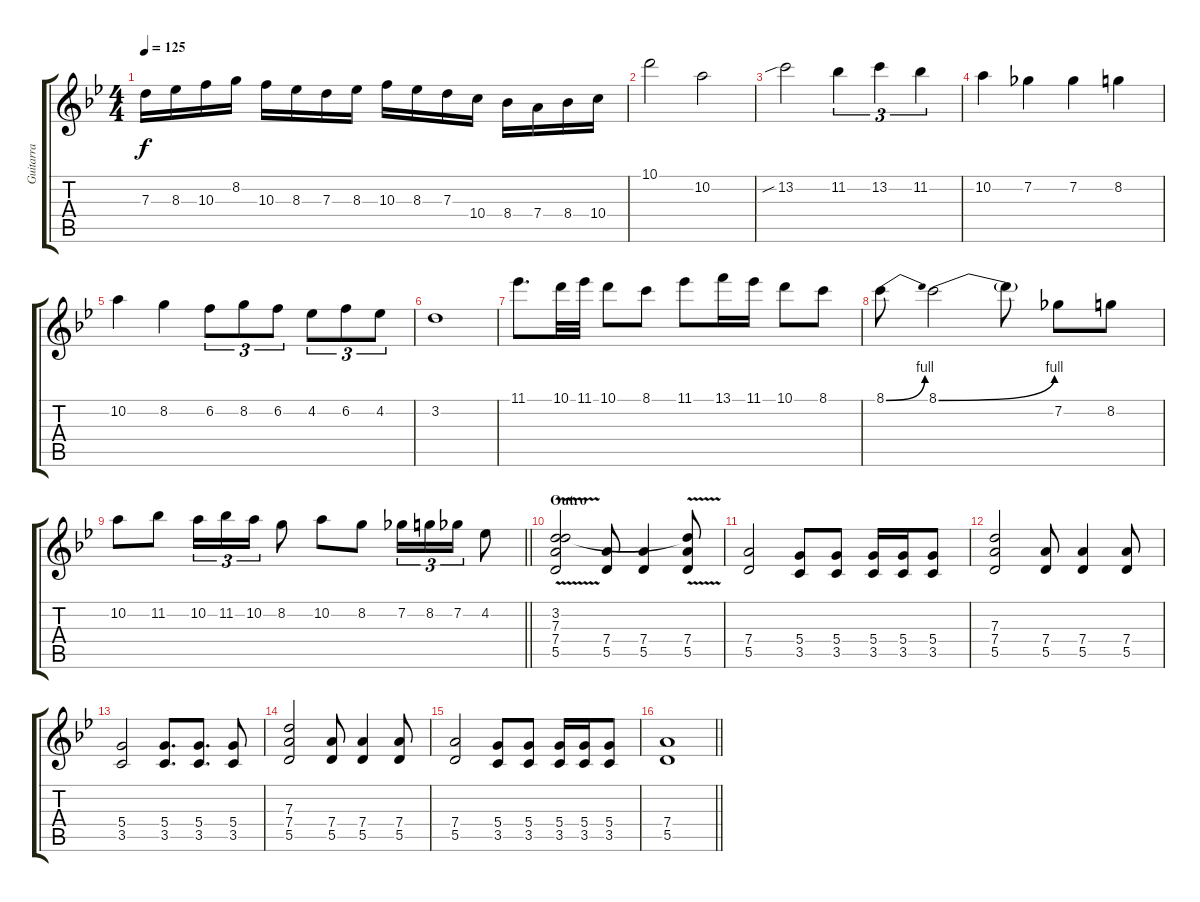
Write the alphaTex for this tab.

\track ("Guitarra" "Guitarra") {instrument distortionguitar}
\staff {score tabs}
\tuning (E4 B3 G3 D3 A2 E2) {hide}
\ts (4 4)
\tempo 125
\clef g2
\ks gminor
7.3.16{dy f} 8.3.16 10.3.16 8.2.16 10.3.16 8.3.16 7.3.16 8.3.16 10.3.16 8.3.16 7.3.16 10.4.16 8.4.16 7.4.16 8.4.16 10.4.16 |
10.1.2 10.2.2 |
13.2{sib}.2 11.2.4{tu (3 2)} 13.2.4{tu (3 2)} 11.2.4{tu (3 2)} |
10.2.4 7.2.4 7.2.4 8.2.4 |
10.2.4 8.2.4 6.2.8{tu (3 2)} 8.2.8{tu (3 2)} 6.2.8{tu (3 2)} 4.2.8{tu (3 2)} 6.2.8{tu (3 2)} 4.2.8{tu (3 2)} |
3.2.1 |
11.1.8{d} 10.1.32 11.1.32 10.1.8 8.1.8 11.1.8 13.1.16 11.1.16 10.1.8 8.1.8 |
8.1{be (bend 0 0 60 4)}.8 8.1{be (bend 0 0 60 4)}.2 8.1{t}.8 7.2.8 8.2.8 |
\barLineRight lightlight
10.2.8 11.2.8 10.2.16{tu (3 2)} 11.2.16{tu (3 2)} 10.2.16{tu (3 2)} 8.2.8 10.2.8 8.2.8 7.2.16{tu (3 2)} 8.2.16{tu (3 2)} 7.2.16{tu (3 2)} 4.2.8 |
\section ("" "Outro")
(3.2{v} 7.3 7.4 5.5).2 (7.4 5.5).8 (7.4 5.5).4 (3.2{t} 7.4 5.5).8 |
(7.4 5.5).2 (5.4 3.5).8 (5.4 3.5).8 (5.4 3.5).16 (5.4 3.5).16 (5.4 3.5).8 |
(7.3 7.4 5.5).2 (7.4 5.5).8 (7.4 5.5).4 (7.4 5.5).8 |
(5.4 3.5).2 (5.4 3.5).8{d} (5.4 3.5).8{d} (5.4 3.5).8 |
(7.3 7.4 5.5).2 (7.4 5.5).8 (7.4 5.5).4 (7.4 5.5).8 |
(7.4 5.5).2 (5.4 3.5).8 (5.4 3.5).8 (5.4 3.5).16 (5.4 3.5).16 (5.4 3.5).8 |
\barLineRight lightlight
(7.4 5.5).1
